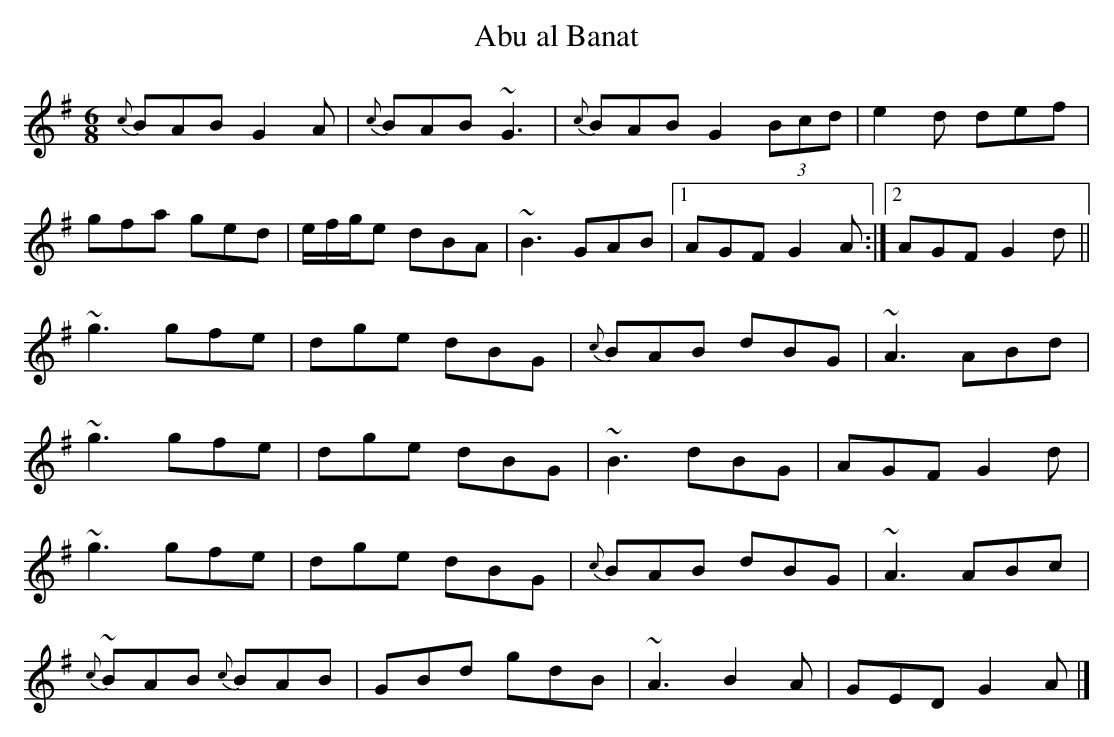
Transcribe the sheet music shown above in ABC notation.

X:1
T: Abu al Banat
M: 6/8
L: 1/8
K: Gmaj
{c}BAB G2 A|{c}BAB ~G3|{c}BAB G2 (3Bcd|e2 d def|
gfa ged|e/f/g/e dBA|~B3 GAB|1 AGF G2 A:|2 AGF G2 d||
~g3 gfe|dge dBG|{c}BAB dBG|~A3 ABd|
~g3 gfe|dge dBG|~B3 dBG|AGF G2 d|
~g3 gfe|dge dBG|{c}BAB dBG|~A3 ABc|
~{c}BAB {c}BAB|GBd gdB|~A3 B2 A|GED G2 A|]
